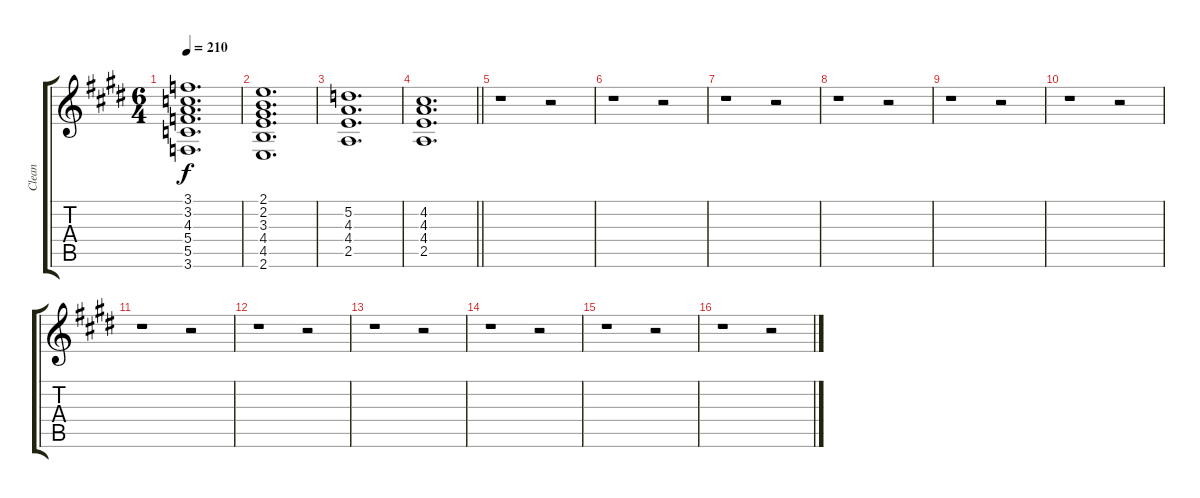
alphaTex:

\track ("Clean" "Clean") {instrument electricguitarclean}
\staff {score tabs}
\tuning (D4 A3 F3 C3 G2 D2) {hide}
\ts (6 4)
\tempo 210
\clef g2
\ks c#minor
(3.1 3.2 4.3 5.4 5.5 3.6).1{d dy f} |
(2.1 2.2 3.3 4.4 4.5 2.6).1{d} |
(5.2 4.3 4.4 2.5).1{d} |
\barLineRight lightlight
(4.2 4.3 4.4 2.5).1{d} |
\section ("" " ")
r.1 r.2 |
r.1 r.2 |
r.1 r.2 |
r.1 r.2 |
r.1 r.2 |
r.1 r.2 |
r.1 r.2 |
r.1 r.2 |
\ks e
r.1 r.2 |
\ks c#minor
r.1 r.2 |
r.1 r.2 |
r.1 r.2
